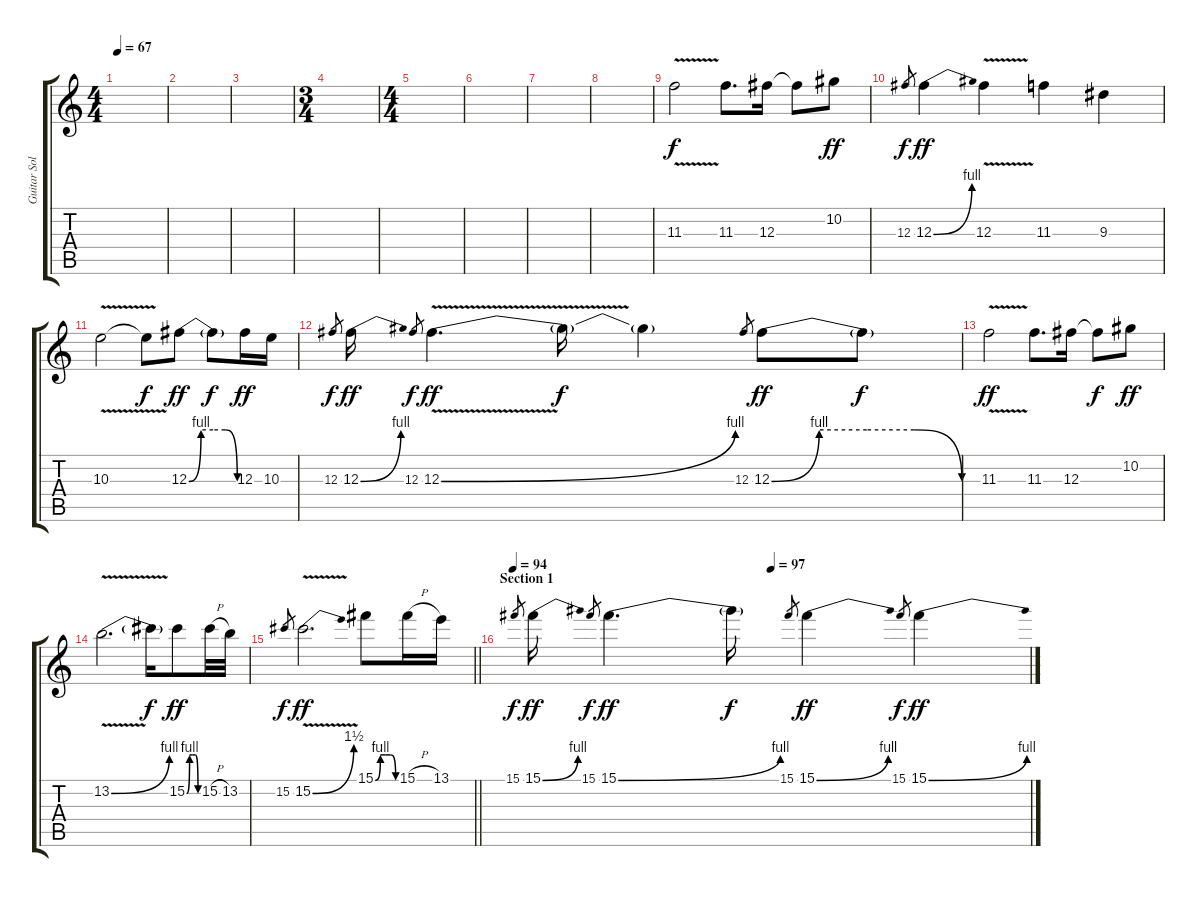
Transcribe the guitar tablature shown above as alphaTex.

\track ("Guitar Solo" "Guitar Sol") {instrument distortionguitar}
\staff {score tabs}
\tuning (Eb4 Bb3 Gb3 Db3 Ab2 Db2) {hide}
\ts (4 4)
\tempo 67
\clef g2
\ks c
|
|
|
\ts (3 4)
|
\ts (4 4)
|
|
|
|
11.3{v}.2 11.3.8{d} 12.3.16 12.3{t}.8{dy f} 10.2.8{dy ff} |
12.3.8{gr dy f} 12.3{be (bend 0 0 60 4)}.4{dy ff} 12.3{v}.4 11.3.4 9.3.4 |
10.3{v}.2 10.3{t}.8{dy f} 12.3{be (custom 0 0 15 4 30 4 45 4 60 0)}.8{dy ff} 12.3{t}.8{dy f} 12.3.16{dy ff} 10.3.16 |
12.3.8{gr dy f} 12.3{be (bend 0 0 60 4)}.16{dy ff} 12.3.8{gr dy f} 12.3{be (bend 0 0 60 4) v}.4{d dy ff} 12.3{t}.16{dy f} 12.3{t}.4 12.3.8{gr} 12.3{be (custom 0 0 15 4 30 4 45 4 60 0)}.8{dy ff} 12.3{t}.8{dy f} |
11.3{v}.2{dy ff} 11.3.8{d} 12.3.16 12.3{t}.8{dy f} 10.2.8{dy ff} |
13.2{be (bend 0 0 60 4) v}.2{d} 13.2{t}.16{dy f} 15.2{be (custom 0 0 15 4 30 4 45 4 60 0)}.8{dy ff} 15.2{h}.32 13.2.32 |
\barLineRight lightlight
15.2.8{gr dy f} 15.2{be (bend 0 0 60 6) v}.2{d dy ff} 15.1{be (custom 0 0 15 4 30 4 45 4 60 0)}.8 15.1{h}.16 13.1.16 |
\section ("" "Section 1")
\tempo 104
\tempo 94
\tempo (97 0.5)
15.1.8{gr dy f} 15.1{be (bend 0 0 60 4)}.16{dy ff} 15.1.8{gr dy f} 15.1{be (bend 0 0 60 4)}.4{d dy ff} 15.1{t}.16{dy f} 15.1.8{gr} 15.1{be (bend 0 0 60 4)}.4{dy ff} 15.1.8{gr dy f} 15.1{be (bend 0 0 60 4)}.4{dy ff}
